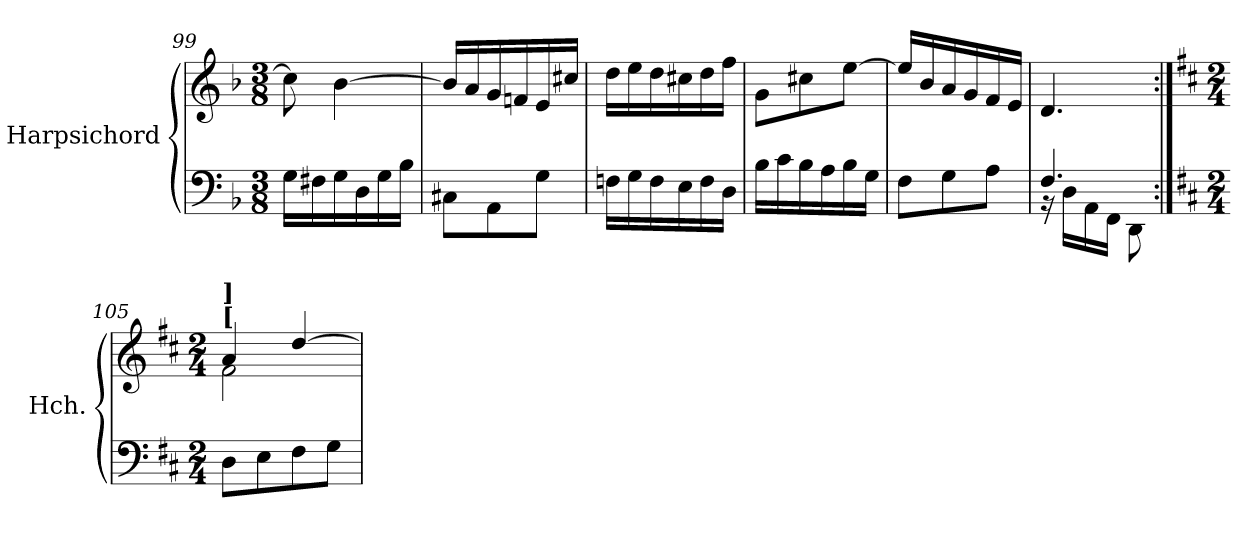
**kern	**kern
*part1	*part1
*staff2	*staff1
*I"Harpsichord	*
*I'Hch.	*
*clefF4	*clefG2
*k[b-]	*k[b-]
*M3/8	*M3/8
=99	=99
16G\LL	8cc\]
16F#X\	.
16G\	[4b-\
16D\	.
16G\	.
16B-\JJ	.
=100	=100
8C#X\L	16b-/LL]
.	16a/
8AA\	16g/
.	16fn/
8G\J	16e/
.	16cc#X/JJ
=101	=101
16Fn\LL	16dd\LL
16G\	16ee\
16F\	16dd\
16E\	16cc#X\
16F\	16dd\
16D\JJ	16ff\JJ
=102	=102
16B-\LL	8g\L
16c\	.
16B-\	8cc#X\
16A\	.
16B-\	[8ee\J
16G\JJ	.
=103	=103
8F\L	16ee/LL]
.	16b-/
8G\	16a/
.	16g/
8A\J	16f/
.	16e/JJ
=104	=104
*^	*
4.F/	16r	4.d/
.	16D\LL	.
.	16AA\	.
.	16FF\JJ	.
.	8DD\	.
*v	*v	*
!!LO:PB:g=z
=105:|!	=105:|!
*k[f#c#]	*k[f#c#]
*M2/4	*M2/4
*	*MM80
*^	*^
!	!	!LO:TX:a:B:t=[	!
!	!	!LO:TX:a:B:t=]	!
*v	*v	*	*
8D\L	4a/	2f#\
8E\	.	.
8F#\	[4dd/	.
8G\J	.	.
*	*v	*v
=	=
*-	*-
